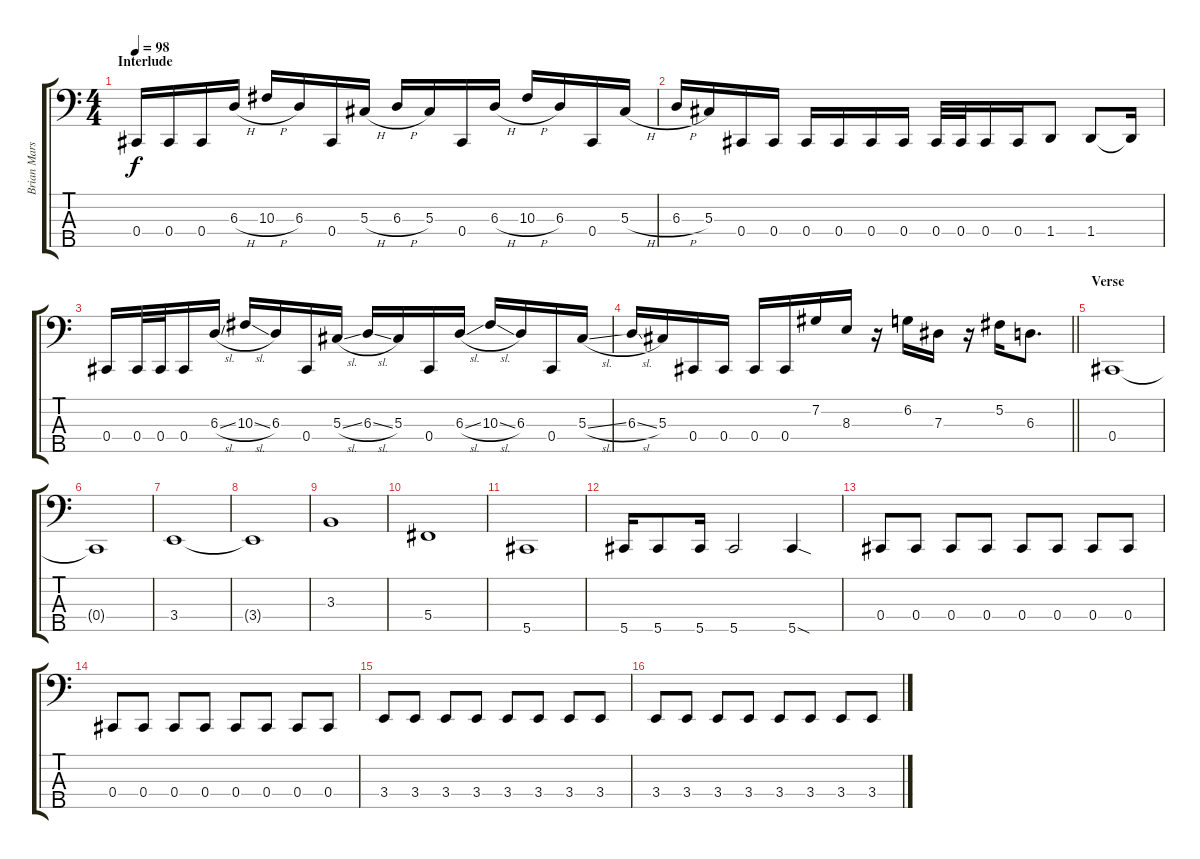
\track ("Brian Marshall" "Brian Mars") {instrument electricbassfinger}
\staff {score tabs}
\tuning (Gb2 Db2 Ab1 Db1 Ab0) {hide}
\ts (4 4)
\section ("" "Interlude")
\tempo 98
\clef f4
\ks c
0.4.16{dy f} 0.4.16 0.4.16 6.3{h}.16 10.3{h}.16 6.3.16 0.4.16 5.3{h}.16 6.3{h}.16 5.3.16 0.4.16 6.3{h}.16 10.3{h}.16 6.3.16 0.4.16 5.3{h}.16 |
6.3{h}.16 5.3.16 0.4.16 0.4.16 0.4.16 0.4.16 0.4.16 0.4.16 0.4.32 0.4.32 0.4.16 0.4.16 1.4.8 1.4.8 1.4{t}.16 |
0.4.16 0.4.32 0.4.32 0.4.16 6.3{sl}.16 10.3{sl}.16 6.3.16 0.4.16 5.3{sl}.16 6.3{sl}.16 5.3.16 0.4.16 6.3{sl}.16 10.3{sl}.16 6.3.16 0.4.16 5.3{sl}.16 |
\barLineRight lightlight
6.3{sl}.16 5.3.16 0.4.16 0.4.16 0.4.16 0.4.16 7.2.16 8.3.16 r.16 6.2.16 7.3.16 r.16 5.2.16 6.3.8{d} |
\section ("" "Verse")
0.4.1 |
0.4{t}.1 |
3.4.1 |
3.4{t}.1 |
3.3.1 |
5.4.1 |
5.5.1 |
5.5.16 5.5.8 5.5.16 5.5.2 5.5{sod}.4 |
0.4.8 0.4.8 0.4.8 0.4.8 0.4.8 0.4.8 0.4.8 0.4.8 |
0.4.8 0.4.8 0.4.8 0.4.8 0.4.8 0.4.8 0.4.8 0.4.8 |
3.4.8 3.4.8 3.4.8 3.4.8 3.4.8 3.4.8 3.4.8 3.4.8 |
3.4.8 3.4.8 3.4.8 3.4.8 3.4.8 3.4.8 3.4.8 3.4.8
